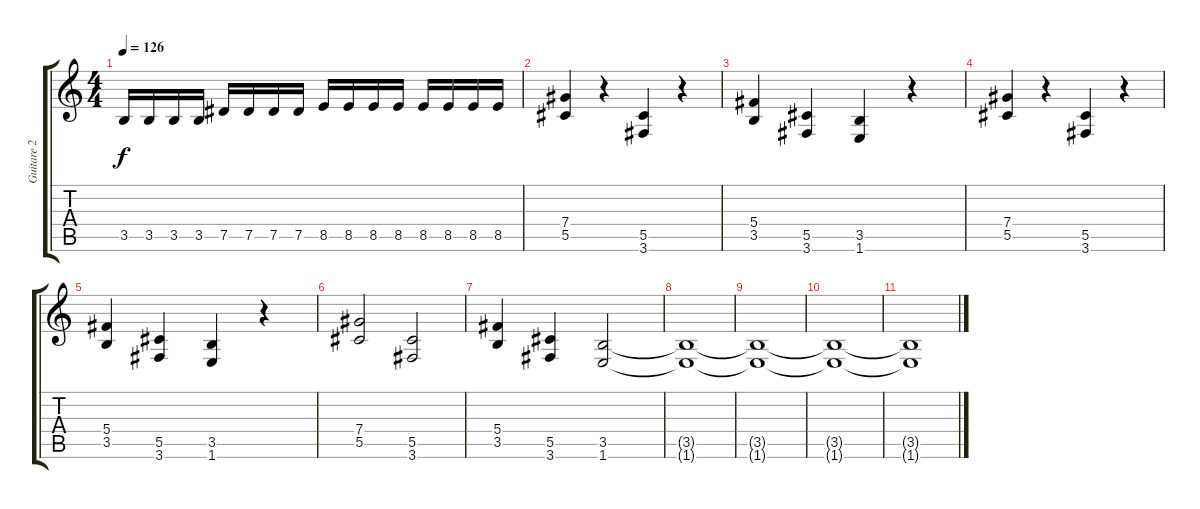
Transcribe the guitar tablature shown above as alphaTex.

\track ("Guitare 2" "Guitare 2") {instrument distortionguitar}
\staff {score tabs}
\tuning (Eb4 Bb3 Gb3 Db3 Ab2 Eb2) {hide}
\ts (4 4)
\tempo 126
\clef g2
\ks c
3.5.16{dy f} 3.5.16 3.5.16 3.5.16 7.5.16 7.5.16 7.5.16 7.5.16 8.5.16 8.5.16 8.5.16 8.5.16 8.5.16 8.5.16 8.5.16 8.5.16 |
(7.4 5.5).4 r.4 (5.5 3.6).4 r.4 |
(5.4 3.5).4 (5.5 3.6).4 (3.5 1.6).4 r.4 |
(7.4 5.5).4 r.4 (5.5 3.6).4 r.4 |
(5.4 3.5).4 (5.5 3.6).4 (3.5 1.6).4 r.4 |
(7.4 5.5).2 (5.5 3.6).2 |
(5.4 3.5).4 (5.5 3.6).4 (3.5 1.6).2 |
(3.5{t} 1.6{t}).1 |
(3.5{t} 1.6{t}).1 |
(3.5{t} 1.6{t}).1 |
(3.5{t} 1.6{t}).1
